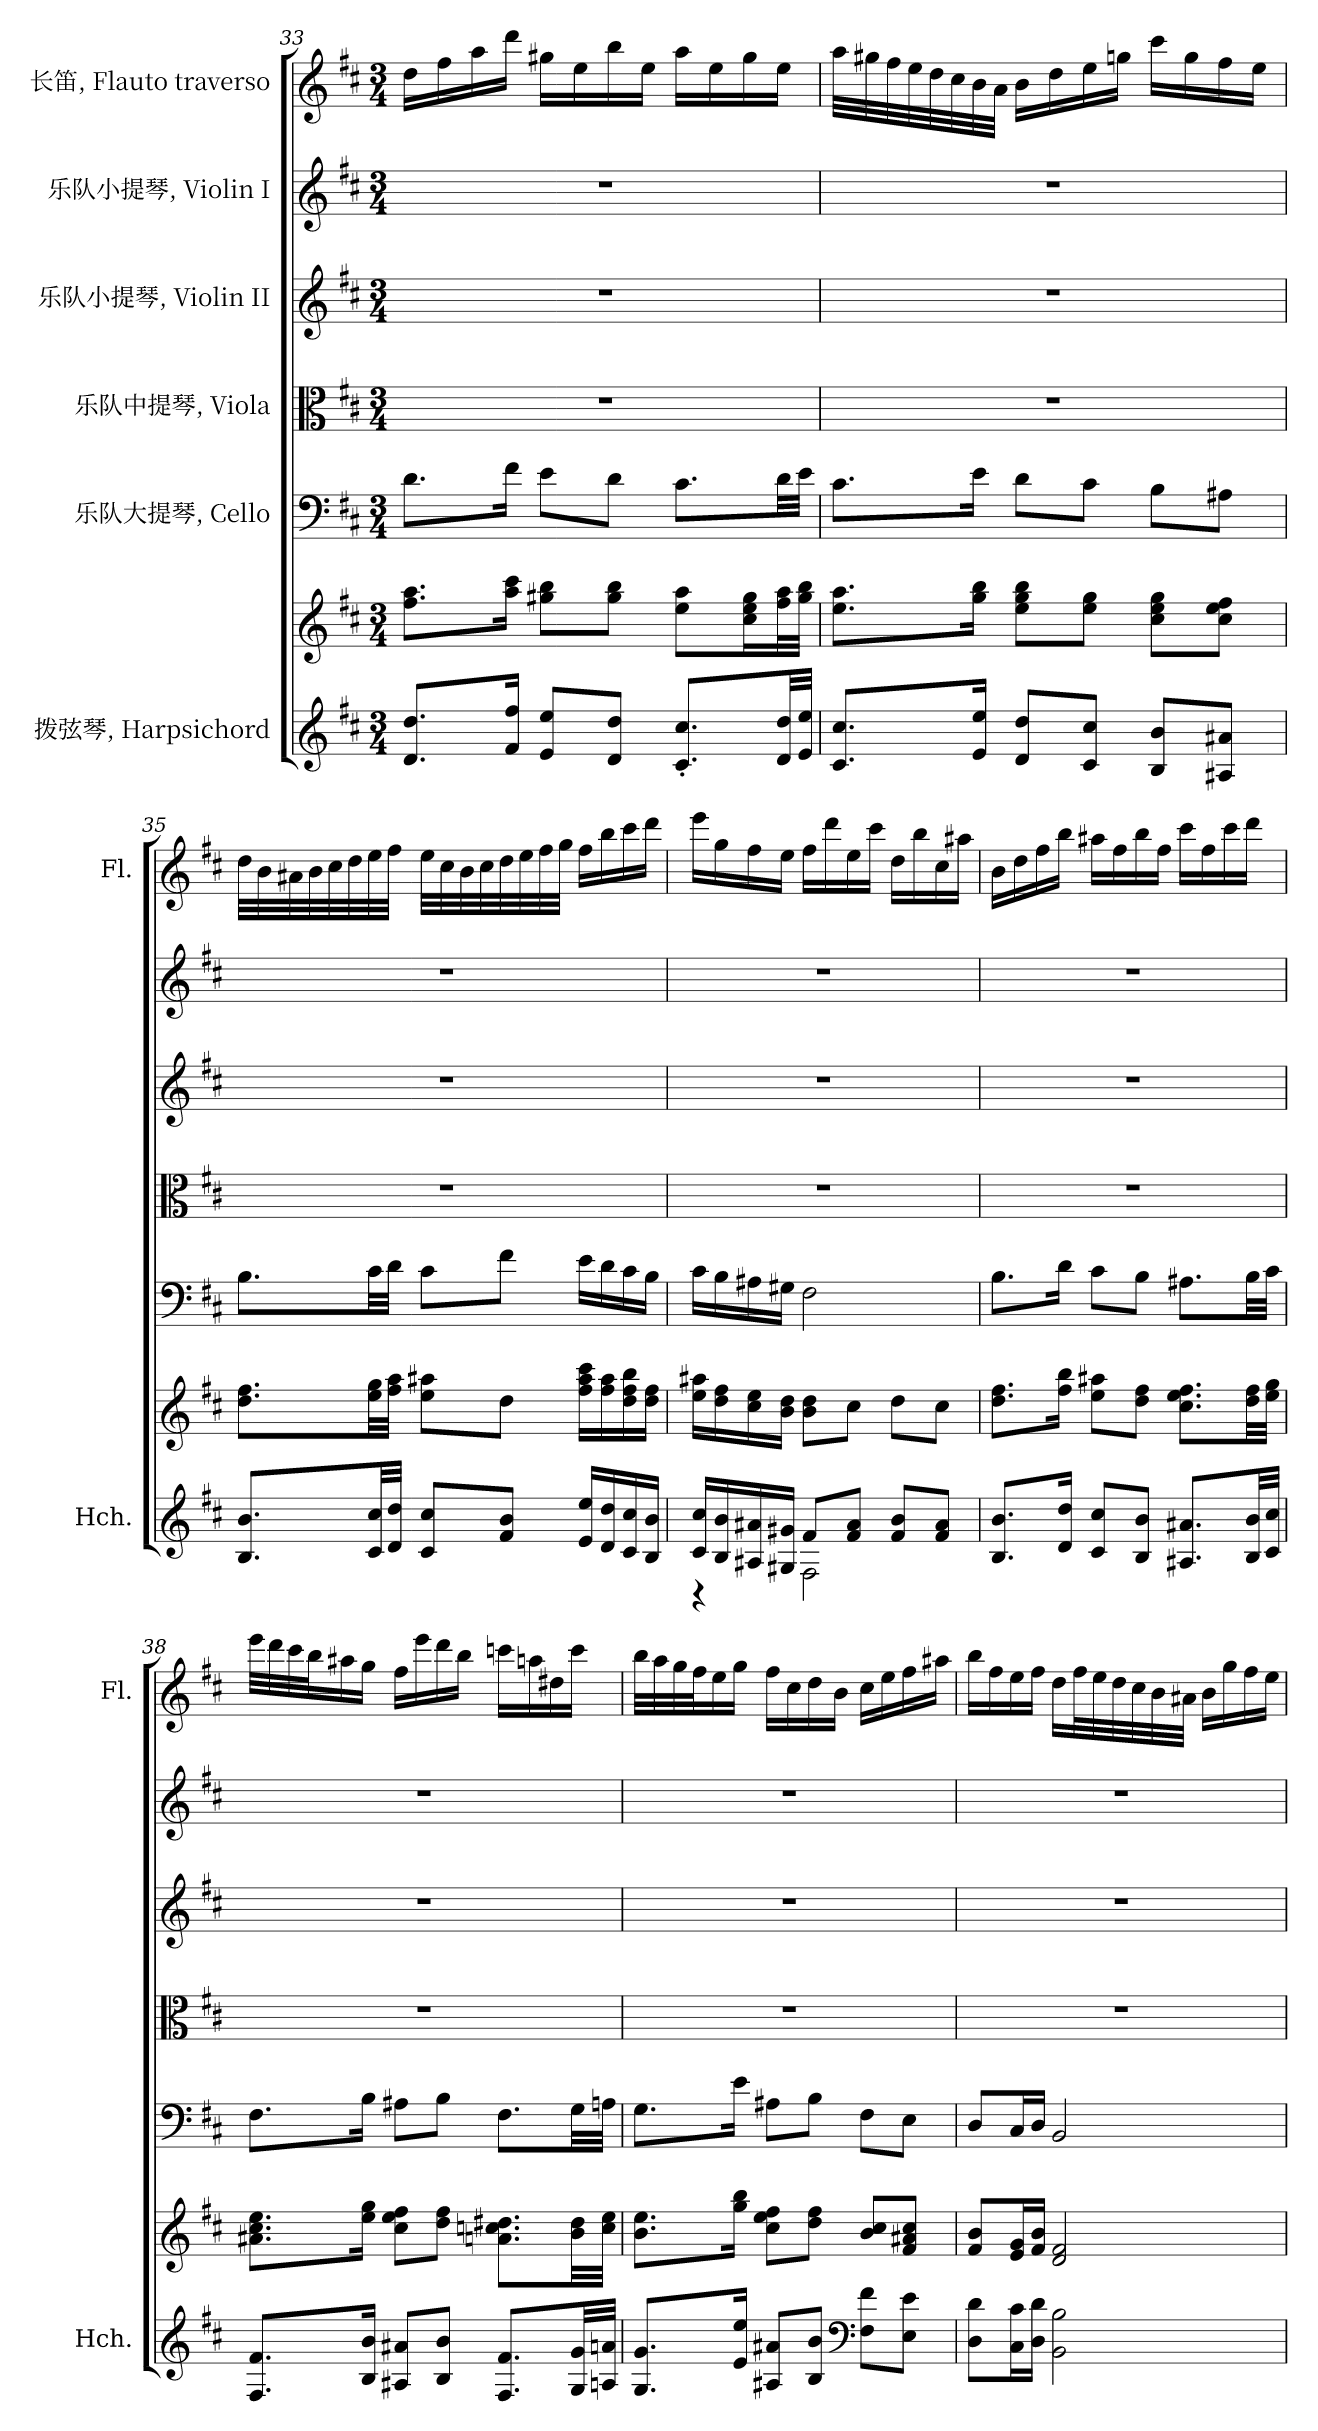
**kern	**kern	**kern	**kern	**kern	**kern	**kern
*part6	*part6	*part5	*part4	*part3	*part2	*part1
*staff7	*staff6	*staff5	*staff4	*staff3	*staff2	*staff1
*I"拨弦琴, Harpsichord	*	*I"乐队大提琴, Cello	*I"乐队中提琴, Viola	*I"乐队小提琴, Violin II	*I"乐队小提琴, Violin I	*I"长笛, Flauto traverso
*I'Hch.	*	*	*	*	*	*I'Fl.
*clefG2	*clefG2	*clefF4	*clefC3	*clefG2	*clefG2	*clefG2
*k[f#c#]	*k[f#c#]	*k[f#c#]	*k[f#c#]	*k[f#c#]	*k[f#c#]	*k[f#c#]
*M3/4	*M3/4	*M3/4	*M3/4	*M3/4	*M3/4	*M3/4
=33	=33	=33	=33	=33	=33	=33
8.d/ 8.dd/L	8.ff#\ 8.aa\L	8.d\L	2.r	2.r	2.r	16dd\LL
.	.	.	.	.	.	16ff#\
.	.	.	.	.	.	16aa\
16f#/ 16ff#/Jk	16aa\ 16ccc#\Jk	16f#\Jk	.	.	.	16ddd\JJ
8e/ 8ee/L	8gg#X\ 8bb\L	8e\L	.	.	.	16gg#X\LL
.	.	.	.	.	.	16ee\
8d/ 8dd/J	8gg#\ 8bb\J	8d\J	.	.	.	16bb\
.	.	.	.	.	.	16ee\JJ
8.c#/' 8.cc#/'L	8ee\ 8aa\L	8.c#\L	.	.	.	16aa\LL
.	.	.	.	.	.	16ee\
.	16cc#\ 16ee\ 16gg#\L	.	.	.	.	16gg#\
32d/ 32dd/LL	32ff#\ 32aa\L	32d\LL	.	.	.	16ee\JJ
32e/ 32ee/JJJ	32gg#\ 32bb\JJJ	32e\JJJ	.	.	.	.
!!LO:PB:g=z
=34	=34	=34	=34	=34	=34	=34
8.c#/ 8.cc#/L	8.ee\ 8.aa\L	8.c#\L	2.r	2.r	2.r	32aa\LLL
.	.	.	.	.	.	32gg#X\
.	.	.	.	.	.	32ff#\
.	.	.	.	.	.	32ee\
.	.	.	.	.	.	32dd\
.	.	.	.	.	.	32cc#\
16e/ 16ee/Jk	16gg\ 16bb\Jk	16e\Jk	.	.	.	32b\
.	.	.	.	.	.	32a\JJJ
8d/ 8dd/L	8ee\ 8gg\ 8bb\L	8d\L	.	.	.	16b\LL
.	.	.	.	.	.	16dd\
8c#/ 8cc#/J	8ee\ 8gg\J	8c#\J	.	.	.	16ee\
.	.	.	.	.	.	16ggn\JJ
8B/ 8b/L	8cc#\ 8ee\ 8gg\L	8B\L	.	.	.	16ccc#\LL
.	.	.	.	.	.	16gg\
8A#X/ 8a#X/J	8cc#\ 8ee\ 8ff#\J	8A#X\J	.	.	.	16ff#\
.	.	.	.	.	.	16ee\JJ
=35	=35	=35	=35	=35	=35	=35
8.B/ 8.b/L	8.dd\ 8.ff#\L	8.B\L	2.r	2.r	2.r	32dd\LLL
.	.	.	.	.	.	32b\
.	.	.	.	.	.	32a#X\
.	.	.	.	.	.	32b\
.	.	.	.	.	.	32cc#\
.	.	.	.	.	.	32dd\
32c#/ 32cc#/LL	32ee\ 32gg\LL	32c#\LL	.	.	.	32ee\
32d/ 32dd/JJJ	32ff#\ 32aa\JJJ	32d\JJJ	.	.	.	32ff#\JJJ
8c#/ 8cc#/L	8ee\ 8aa#X\L	8c#\L	.	.	.	32ee\LLL
.	.	.	.	.	.	32cc#\
.	.	.	.	.	.	32b\
.	.	.	.	.	.	32cc#\
8f#/ 8b/J	8dd\J	8f#\J	.	.	.	32dd\
.	.	.	.	.	.	32ee\
.	.	.	.	.	.	32ff#\
.	.	.	.	.	.	32gg\JJJ
16e/ 16ee/LL	16ff#\ 16aa#\ 16ccc#\LL	16e\LL	.	.	.	16ff#\LL
16d/ 16dd/	16ff#\ 16aa#\	16d\	.	.	.	16bb\
16c#/ 16cc#/	16dd\ 16ff#\ 16bb\	16c#\	.	.	.	16ccc#\
16B/ 16b/JJ	16dd\ 16ff#\JJ	16B\JJ	.	.	.	16ddd\JJ
!!LO:PB:g=z
=36	=36	=36	=36	=36	=36	=36
*^	*	*	*	*	*	*
16c#/ 16cc#/LL	4r	16ee\ 16aa#X\LL	16c#\LL	2.r	2.r	2.r	16eee\LL
16B/ 16b/	.	16dd\ 16ff#\	16B\	.	.	.	16gg\
16A#X/ 16a#X/	.	16cc#\ 16ee\	16A#X\	.	.	.	16ff#\
16G#X/ 16g#X/JJ	.	16b\ 16dd\JJ	16G#X\JJ	.	.	.	16ee\JJ
8f#/L	2F#\	8b\ 8dd\L	2F#\	.	.	.	16ff#\LL
.	.	.	.	.	.	.	16ddd\
8f#/ 8a#/J	.	8cc#\J	.	.	.	.	16ee\
.	.	.	.	.	.	.	16ccc#\JJ
8f#/ 8b/L	.	8dd\L	.	.	.	.	16dd\LL
.	.	.	.	.	.	.	16bb\
8f#/ 8a#/J	.	8cc#\J	.	.	.	.	16cc#\
.	.	.	.	.	.	.	16aa#X\JJ
*v	*v	*	*	*	*	*	*
=37	=37	=37	=37	=37	=37	=37
8.B/ 8.b/L	8.dd\ 8.ff#\L	8.B\L	2.r	2.r	2.r	16b\LL
.	.	.	.	.	.	16dd\
.	.	.	.	.	.	16ff#\
16d/ 16dd/Jk	16ff#\ 16bb\Jk	16d\Jk	.	.	.	16bb\JJ
8c#/ 8cc#/L	8ee\ 8aa#X\L	8c#\L	.	.	.	16aa#X\LL
.	.	.	.	.	.	16ff#\
8B/ 8b/J	8dd\ 8ff#\J	8B\J	.	.	.	16bb\
.	.	.	.	.	.	16ff#\JJ
8.A#X/ 8.a#X/L	8.cc#\ 8.ee\ 8.ff#\L	8.A#X\L	.	.	.	16ccc#\LL
.	.	.	.	.	.	16ff#\
.	.	.	.	.	.	16ccc#\
32B/ 32b/LL	32dd\ 32ff#\LL	32B\LL	.	.	.	16ddd\JJ
32c#/ 32cc#/JJJ	32ee\ 32gg\JJJ	32c#\JJJ	.	.	.	.
!!LO:PB:g=z
=38	=38	=38	=38	=38	=38	=38
8.F#/ 8.f#/L	8.a#X\ 8.cc#\ 8.ee\L	8.F#\L	2.r	2.r	2.r	32eee\LLL
.	.	.	.	.	.	32ddd\
.	.	.	.	.	.	32ccc#\
.	.	.	.	.	.	32bb\J
.	.	.	.	.	.	16aa#X\
16B/ 16b/Jk	16ee\ 16gg\Jk	16B\Jk	.	.	.	16gg\JJ
8A#X/ 8a#X/L	8cc#\ 8ee\ 8ff#\L	8A#X\L	.	.	.	16ff#\LL
.	.	.	.	.	.	16eee\
8B/ 8b/J	8dd\ 8ff#\J	8B\J	.	.	.	16ddd\
.	.	.	.	.	.	16bb\JJ
8.F#/ 8.f#/L	8.an\ 8.ccn\ 8.dd#X\L	8.F#\L	.	.	.	16cccn\LL
.	.	.	.	.	.	16aan\
.	.	.	.	.	.	16dd#X\
32G/ 32g/LL	32b\ 32dd#\LL	32G\LL	.	.	.	16ccc\JJ
32An/ 32an/JJJ	32cc\ 32ee\JJJ	32An\JJJ	.	.	.	.
=39	=39	=39	=39	=39	=39	=39
8.G/ 8.g/L	8.b\ 8.ee\L	8.G\L	2.r	2.r	2.r	32bb\LLL
.	.	.	.	.	.	32aa\
.	.	.	.	.	.	32gg\
.	.	.	.	.	.	32ff#\J
.	.	.	.	.	.	16ee\
16e/ 16ee/Jk	16gg\ 16bb\Jk	16e\Jk	.	.	.	16gg\JJ
8A#X/ 8a#X/L	8cc#\ 8ee\ 8ff#\L	8A#X\L	.	.	.	16ff#\LL
.	.	.	.	.	.	16cc#\
8B/ 8b/J	8dd\ 8ff#\J	8B\J	.	.	.	16dd\
.	.	.	.	.	.	16b\JJ
*clefF4	*	*	*	*	*	*
8F#\ 8f#\L	8b/ 8cc#/L	8F#\L	.	.	.	16cc#\LL
.	.	.	.	.	.	16ee\
8E\ 8e\J	8f#/ 8a#X/ 8cc#/J	8E\J	.	.	.	16ff#\
.	.	.	.	.	.	16aa#X\JJ
!!LO:PB:g=z
=40	=40	=40	=40	=40	=40	=40
8D\ 8d\L	8f#/ 8b/L	8D/L	2.r	2.r	2.r	16bb\LL
.	.	.	.	.	.	16ff#\
16C#\ 16c#\L	16e/ 16g/L	16C#/L	.	.	.	16ee\
16D\ 16d\JJ	16f#/ 16b/JJ	16D/JJ	.	.	.	16ff#\JJ
2BB\ 2B\	2d/ 2f#/	2BB/	.	.	.	16dd\LL
.	.	.	.	.	.	32ff#\L
.	.	.	.	.	.	32ee\
.	.	.	.	.	.	32dd\
.	.	.	.	.	.	32cc#\
.	.	.	.	.	.	32b\
.	.	.	.	.	.	32a#X\JJJ
.	.	.	.	.	.	16b\LL
.	.	.	.	.	.	16gg\
.	.	.	.	.	.	16ff#\
.	.	.	.	.	.	16ee\JJ
=	=	=	=	=	=	=
*-	*-	*-	*-	*-	*-	*-
